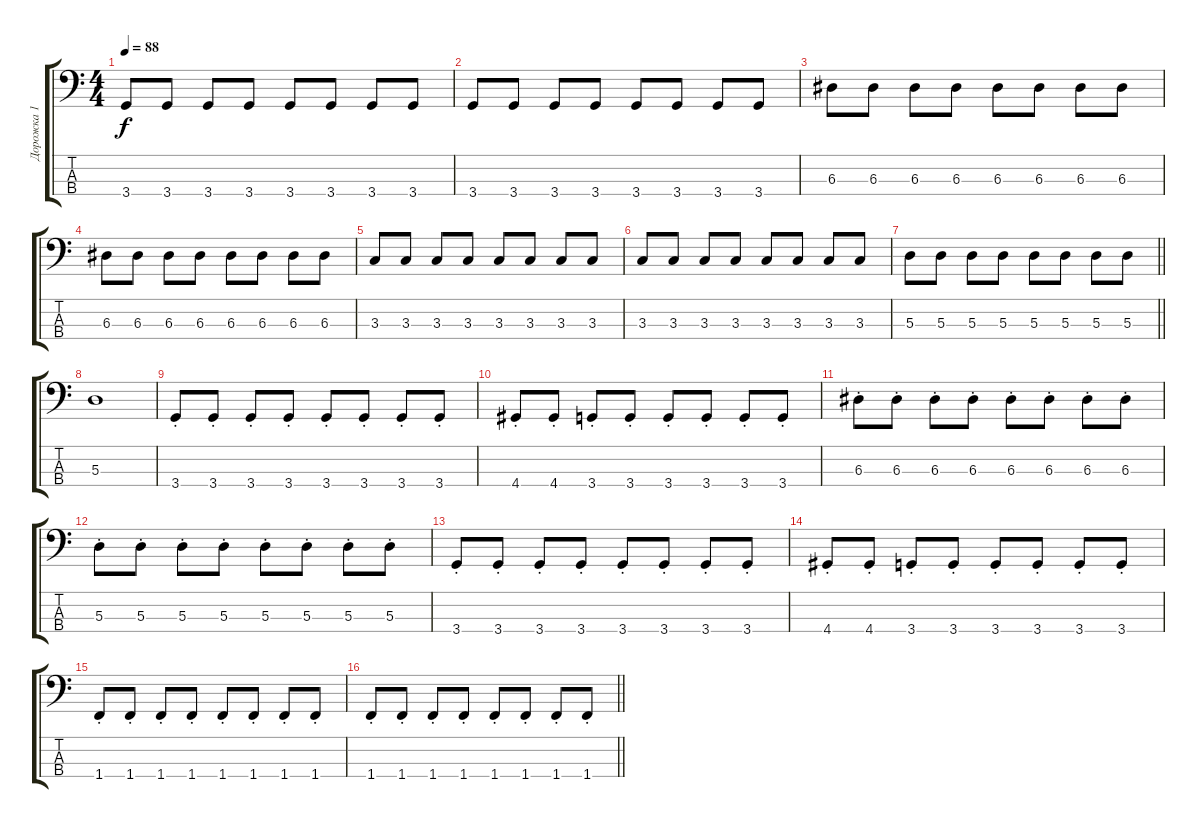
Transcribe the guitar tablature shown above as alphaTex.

\track ("Дорожка 1" "Дорожка 1") {instrument electricbasspick}
\staff {score tabs}
\tuning (G2 D2 A1 E1) {hide}
\ts (4 4)
\tempo 88
\clef f4
\ks c
3.4.8{dy f} 3.4.8 3.4.8 3.4.8 3.4.8 3.4.8 3.4.8 3.4.8 |
3.4.8 3.4.8 3.4.8 3.4.8 3.4.8 3.4.8 3.4.8 3.4.8 |
6.3.8 6.3.8 6.3.8 6.3.8 6.3.8 6.3.8 6.3.8 6.3.8 |
6.3.8 6.3.8 6.3.8 6.3.8 6.3.8 6.3.8 6.3.8 6.3.8 |
3.3.8 3.3.8 3.3.8 3.3.8 3.3.8 3.3.8 3.3.8 3.3.8 |
3.3.8 3.3.8 3.3.8 3.3.8 3.3.8 3.3.8 3.3.8 3.3.8 |
\barLineRight lightlight
5.3.8 5.3.8 5.3.8 5.3.8 5.3.8 5.3.8 5.3.8 5.3.8 |
5.3.1 |
3.4{st}.8 3.4{st}.8 3.4{st}.8 3.4{st}.8 3.4{st}.8 3.4{st}.8 3.4{st}.8 3.4{st}.8 |
4.4{st}.8 4.4{st}.8 3.4{st}.8 3.4{st}.8 3.4{st}.8 3.4{st}.8 3.4{st}.8 3.4{st}.8 |
6.3{st}.8 6.3{st}.8 6.3{st}.8 6.3{st}.8 6.3{st}.8 6.3{st}.8 6.3{st}.8 6.3{st}.8 |
5.3{st}.8 5.3{st}.8 5.3{st}.8 5.3{st}.8 5.3{st}.8 5.3{st}.8 5.3{st}.8 5.3{st}.8 |
3.4{st}.8 3.4{st}.8 3.4{st}.8 3.4{st}.8 3.4{st}.8 3.4{st}.8 3.4{st}.8 3.4{st}.8 |
4.4{st}.8 4.4{st}.8 3.4{st}.8 3.4{st}.8 3.4{st}.8 3.4{st}.8 3.4{st}.8 3.4{st}.8 |
1.4{st}.8 1.4{st}.8 1.4{st}.8 1.4{st}.8 1.4{st}.8 1.4{st}.8 1.4{st}.8 1.4{st}.8 |
\barLineRight lightlight
1.4{st}.8 1.4{st}.8 1.4{st}.8 1.4{st}.8 1.4{st}.8 1.4{st}.8 1.4{st}.8 1.4{st}.8
